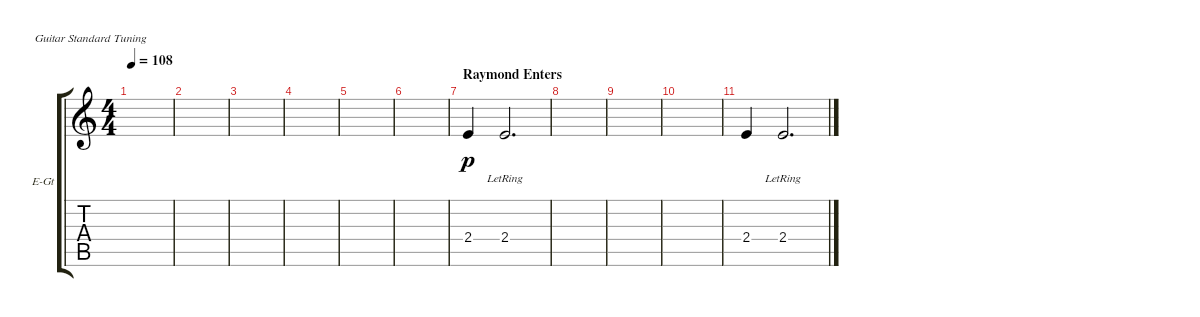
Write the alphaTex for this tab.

\bracketExtendMode groupsimilarinstruments
\firstSystemTrackNameOrientation horizontal
\otherSystemsTrackNameOrientation horizontal
\track ("Electric Guitar 1" "E-Gt") {instrument distortionguitar}
\staff {score tabs}
\tuning (E4 B3 G3 D3 A2 E2)
\ts (4 4)
\tempo 108
\clef g2
\ks c
|
|
|
|
|
|
\section ("" "Raymond Enters")
2.4.4{dy p} 2.4{lr}.2{d} |
|
|
|
2.4.4 2.4{lr}.2{d}
